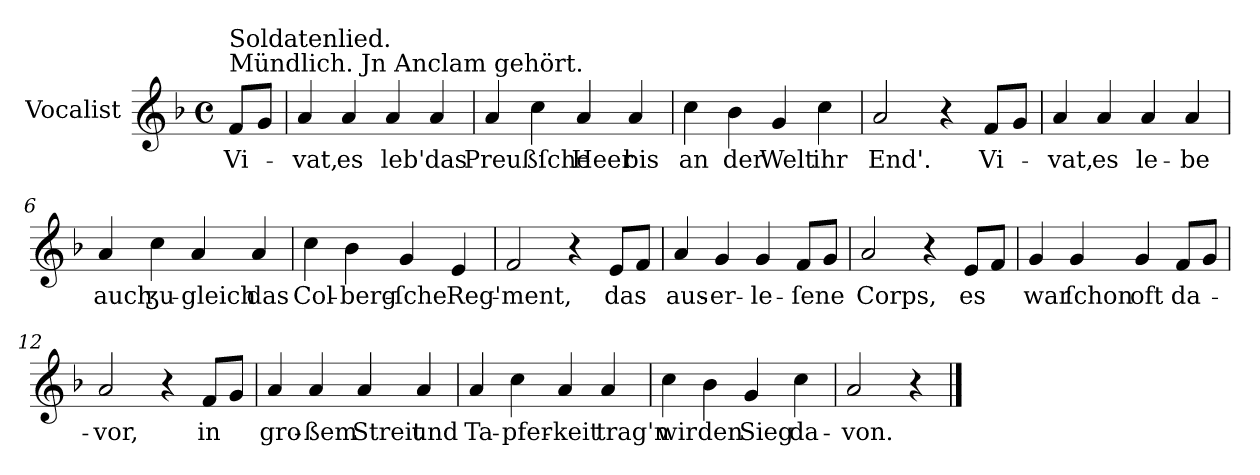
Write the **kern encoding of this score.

**kern	**text
*part1	*part1
*staff1	*staff1
*I"Vocalist	*
*k[b-]	*
*F:	*
*M4/4	*
*met(c)	*
=	=
!LO:TX:a:t=Mündlich. Jn Anclam gehört.	!
!LO:TX:a:t=Soldatenlied.	!
8fL	Vi-
8gJ	.
=1	=1
4a	-vat,
4a	es
4a	leb'
4a	das
=2	=2
4a	Preußſche
4cc	.
4a	Heer
4a	bis
=3	=3
4cc	an
4b-	der
4g	Welt
4cc	ihr
=4	=4
2a	End'.
4r	.
8fL	Vi-
8gJ	.
=5	=5
4a	-vat,
4a	es
4a	le-
4a	-be
=6	=6
4a	auch
4cc	ʒu-
4a	-gleich
4a	das
=7	=7
4cc	Col-
4b-	-berg-
4g	-ſche
4e	Reg'-
=8	=8
2f	-ment,
4r	.
8eL	das
8fJ	.
=9	=9
4a	aus-
4g	-er-
4g	-le-
8fL	-ſene
8gJ	.
=10	=10
2a	Corps,
4r	.
8eL	es
8fJ	.
=11	=11
4g	war
4g	ſchon
4g	oft
8fL	da-
8gJ	.
=12	=12
2a	-vor,
4r	.
8fL	in
8gJ	.
=13	=13
4a	gro-
4a	-ßem
4a	Streit
4a	und
=14	=14
4a	Ta-
4cc	-pfer-
4a	-keit
4a	trag'n
=15	=15
4cc	wir
4b-	den
4g	Sieg
4cc	da-
=16	=16
2a	-von.
4r	.
==	==
*-	*-
